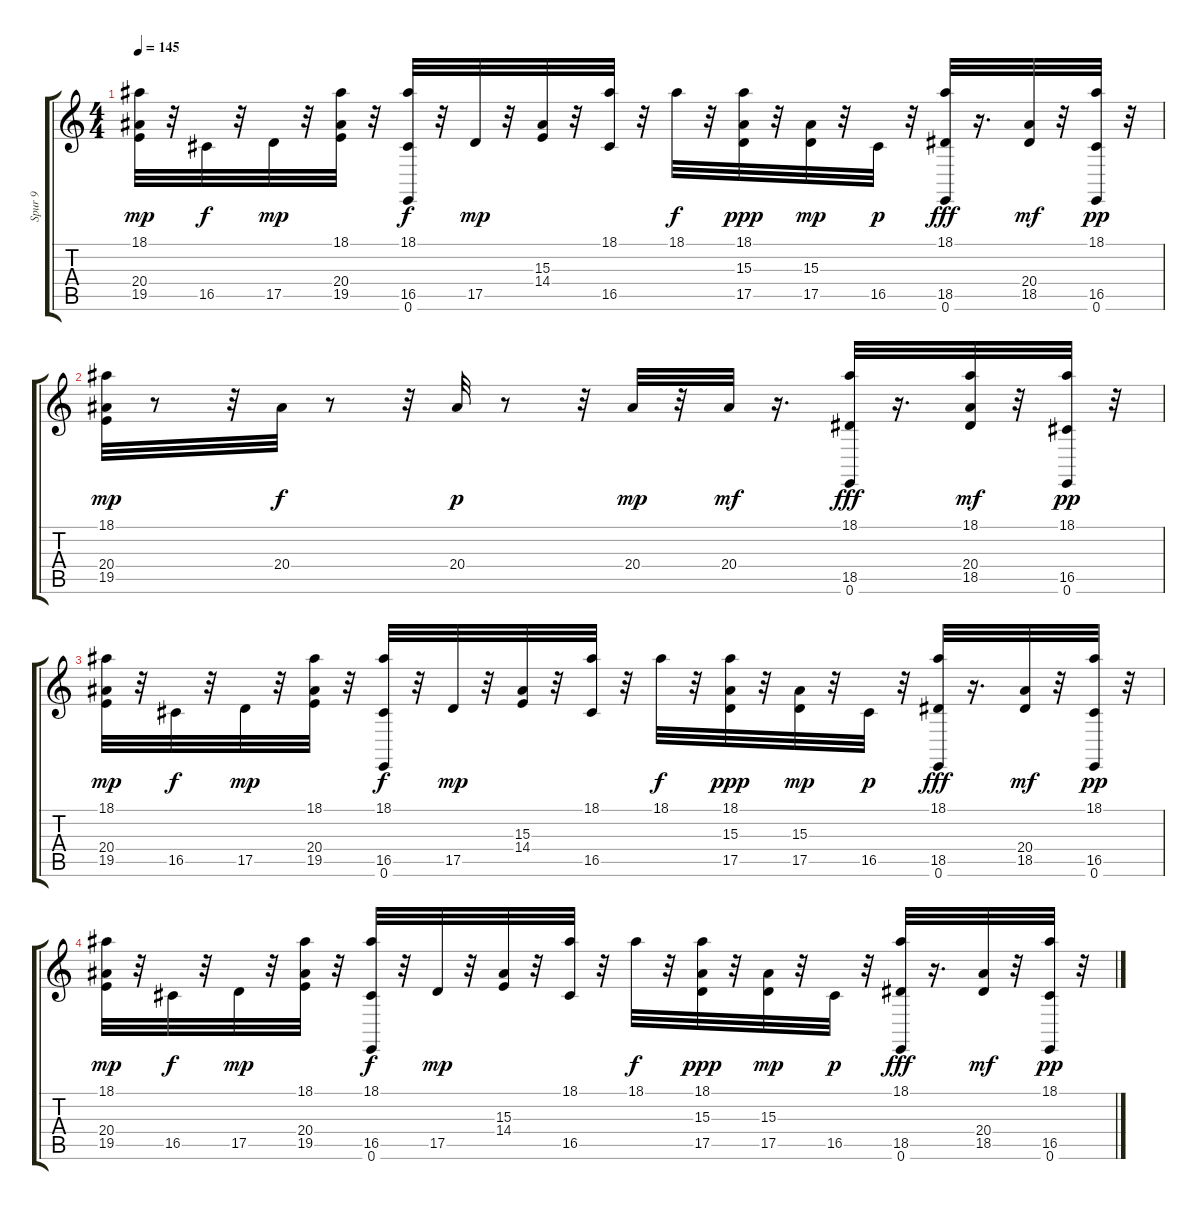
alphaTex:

\track ("Spur 9" "Spur 9") {instrument acousticgrandpiano}
\staff {score tabs}
\tuning (E4 B3 G3 D3 A2 E2) {hide}
\ts (4 4)
\tempo 145
\clef g2
\ks c
(18.1 20.4 19.5).32{dy mp} r.32 16.5.32{dy f} r.32 17.5.32{dy mp} r.32 (18.1 20.4 19.5).32 r.32 (18.1 16.5 0.6).32{dy f} r.32 17.5.32{dy mp} r.32 (15.3 14.4).32 r.32 (18.1 16.5).32 r.32 18.1.32{dy f} r.32 (18.1 15.3 17.5).32{dy ppp} r.32 (15.3 17.5).32{dy mp} r.32 16.5.32{dy p} r.32 (18.1 18.5 0.6).32{dy fff} r.16{d} (20.4 18.5).32{dy mf} r.32 (18.1 16.5 0.6).32{dy pp} r.32 |
(18.1 20.4 19.5).32{dy mp} r.8 r.32 20.4.32{dy f} r.8 r.32 20.4.32{dy p} r.8 r.32 20.4.32{dy mp} r.32 20.4.32{dy mf} r.16{d} (18.1 18.5 0.6).32{dy fff} r.16{d} (18.1 20.4 18.5).32{dy mf} r.32 (18.1 16.5 0.6).32{dy pp} r.32 |
(18.1 20.4 19.5).32{dy mp} r.32 16.5.32{dy f} r.32 17.5.32{dy mp} r.32 (18.1 20.4 19.5).32 r.32 (18.1 16.5 0.6).32{dy f} r.32 17.5.32{dy mp} r.32 (15.3 14.4).32 r.32 (18.1 16.5).32 r.32 18.1.32{dy f} r.32 (18.1 15.3 17.5).32{dy ppp} r.32 (15.3 17.5).32{dy mp} r.32 16.5.32{dy p} r.32 (18.1 18.5 0.6).32{dy fff} r.16{d} (20.4 18.5).32{dy mf} r.32 (18.1 16.5 0.6).32{dy pp} r.32 |
(18.1 20.4 19.5).32{dy mp} r.32 16.5.32{dy f} r.32 17.5.32{dy mp} r.32 (18.1 20.4 19.5).32 r.32 (18.1 16.5 0.6).32{dy f} r.32 17.5.32{dy mp} r.32 (15.3 14.4).32 r.32 (18.1 16.5).32 r.32 18.1.32{dy f} r.32 (18.1 15.3 17.5).32{dy ppp} r.32 (15.3 17.5).32{dy mp} r.32 16.5.32{dy p} r.32 (18.1 18.5 0.6).32{dy fff} r.16{d} (20.4 18.5).32{dy mf} r.32 (18.1 16.5 0.6).32{dy pp} r.32
